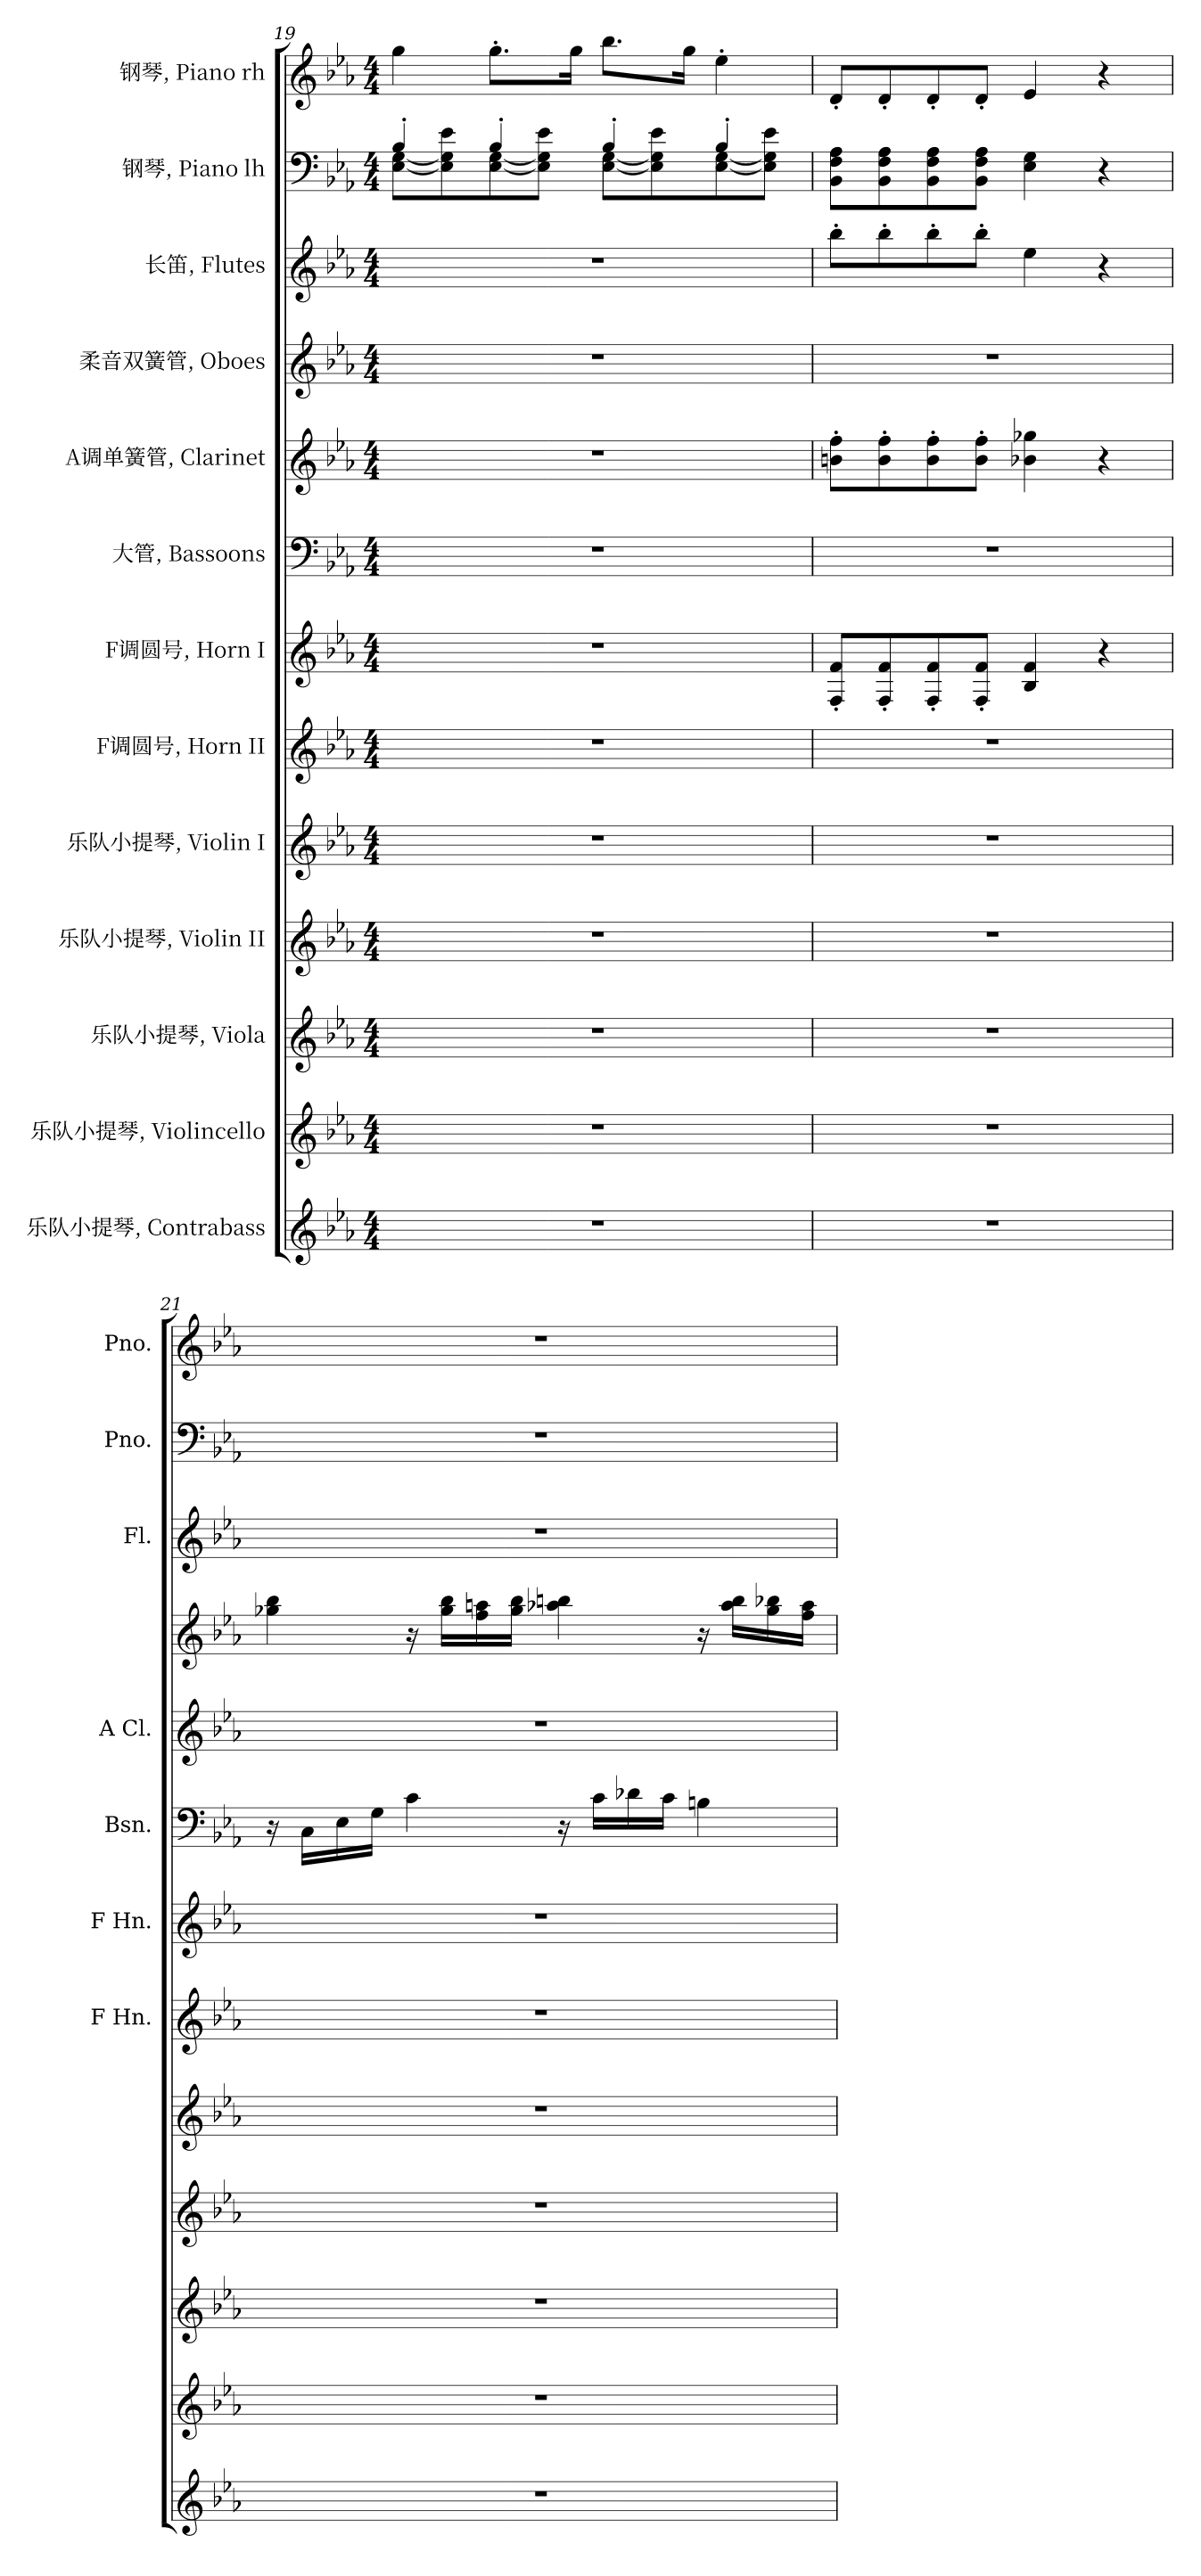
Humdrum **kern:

**kern	**kern	**kern	**kern	**kern	**kern	**kern	**kern	**kern	**kern	**kern	**kern	**kern
*part13	*part12	*part11	*part10	*part9	*part8	*part7	*part6	*part5	*part4	*part3	*part2	*part1
*staff13	*staff12	*staff11	*staff10	*staff9	*staff8	*staff7	*staff6	*staff5	*staff4	*staff3	*staff2	*staff1
*I"乐队小提琴, Contrabass	*I"乐队小提琴, Violincello	*I"乐队小提琴, Viola	*I"乐队小提琴, Violin II	*I"乐队小提琴, Violin I	*I"F调圆号, Horn II	*I"F调圆号, Horn I	*I"大管, Bassoons	*I"A调单簧管, Clarinet	*I"柔音双簧管, Oboes	*I"长笛, Flutes	*I"钢琴, Piano lh	*I"钢琴, Piano rh
*	*	*	*	*	*I'F Hn.	*I'F Hn.	*I'Bsn.	*I'A Cl.	*	*I'Fl.	*I'Pno.	*I'Pno.
*clefG2	*clefG2	*clefG2	*clefG2	*clefG2	*clefG2	*clefG2	*clefF4	*clefG2	*clefG2	*clefG2	*clefF4	*clefG2
*	*	*	*	*	*ITrd4c7	*ITrd4c7	*	*ITrd2c3	*ITrd2c3	*	*	*
*k[b-e-a-]	*k[b-e-a-]	*k[b-e-a-]	*k[b-e-a-]	*k[b-e-a-]	*k[b-e-a-d-]	*k[b-e-a-d-]	*k[b-e-a-]	*k[]	*k[]	*k[b-e-a-]	*k[b-e-a-]	*k[b-e-a-]
*M4/4	*M4/4	*M4/4	*M4/4	*M4/4	*M4/4	*M4/4	*M4/4	*M4/4	*M4/4	*M4/4	*M4/4	*M4/4
=19	=19	=19	=19	=19	=19	=19	=19	=19	=19	=19	=19	=19
*	*	*	*	*	*	*	*	*	*	*	*^	*
1r	1r	1r	1r	1r	1r	1r	1r	1r	1r	1r	4B-'/	[8E-\ [8G\L	4gg\
.	.	.	.	.	.	.	.	.	.	.	.	8E-\] 8G\] 8e-\	.
.	.	.	.	.	.	.	.	.	.	.	4B-'/	[8E-\ [8G\	8.gg'\L
.	.	.	.	.	.	.	.	.	.	.	.	8E-\] 8G\] 8e-\J	.
.	.	.	.	.	.	.	.	.	.	.	.	.	16gg\Jk
.	.	.	.	.	.	.	.	.	.	.	4B-'/	[8E-\ [8G\L	8.bb-\L
.	.	.	.	.	.	.	.	.	.	.	.	8E-\] 8G\] 8e-\	.
.	.	.	.	.	.	.	.	.	.	.	.	.	16gg\Jk
.	.	.	.	.	.	.	.	.	.	.	4B-'/	[8E-\ [8G\	4ee-'\
.	.	.	.	.	.	.	.	.	.	.	.	8E-\] 8G\] 8e-\J	.
*	*	*	*	*	*	*	*	*	*	*	*v	*v	*
!!LO:PB:g=z
=20	=20	=20	=20	=20	=20	=20	=20	=20	=20	=20	=20	=20
1r	1r	1r	1r	1r	1r	8BB-/' 8B-/'L	1r	8g#X\' 8dd\'L	1r	8bb-'\L	8BB-\ 8F\ 8A-\L	8d'/L
.	.	.	.	.	.	8BB-/' 8B-/'	.	8g#\' 8dd\'	.	8bb-'\	8BB-\ 8F\ 8A-\	8d'/
.	.	.	.	.	.	8BB-/' 8B-/'	.	8g#\' 8dd\'	.	8bb-'\	8BB-\ 8F\ 8A-\	8d'/
.	.	.	.	.	.	8BB-/' 8B-/'J	.	8g#\' 8dd\'J	.	8bb-'\J	8BB-\ 8F\ 8A-\J	8d'/J
.	.	.	.	.	.	4E-/ 4B-/	.	4gn\ 4ee-X\	.	4ee-\	4E-\ 4G\	4e-/
.	.	.	.	.	.	4r	.	4r	.	4r	4r	4r
=21	=21	=21	=21	=21	=21	=21	=21	=21	=21	=21	=21	=21
1r	1r	1r	1r	1r	1r	1r	16r	1r	4ee-X\ 4gg\	1r	1r	1r
.	.	.	.	.	.	.	16C\LL	.	.	.	.	.
.	.	.	.	.	.	.	16E-\	.	.	.	.	.
.	.	.	.	.	.	.	16G\JJ	.	.	.	.	.
.	.	.	.	.	.	.	4c\	.	16r	.	.	.
.	.	.	.	.	.	.	.	.	16ee-\ 16gg\LL	.	.	.
.	.	.	.	.	.	.	.	.	16dd\ 16ff#X\	.	.	.
.	.	.	.	.	.	.	.	.	16ee-\ 16gg\JJ	.	.	.
.	.	.	.	.	.	.	16r	.	4ffn\ 4gg#X\	.	.	.
.	.	.	.	.	.	.	16c\LL	.	.	.	.	.
.	.	.	.	.	.	.	16d-X\	.	.	.	.	.
.	.	.	.	.	.	.	16c\JJ	.	.	.	.	.
.	.	.	.	.	.	.	4Bn\	.	16r	.	.	.
.	.	.	.	.	.	.	.	.	16ff\ 16gg#\LL	.	.	.
.	.	.	.	.	.	.	.	.	16ee-\ 16ggn\	.	.	.
.	.	.	.	.	.	.	.	.	16dd\ 16ff\JJ	.	.	.
=	=	=	=	=	=	=	=	=	=	=	=	=
*-	*-	*-	*-	*-	*-	*-	*-	*-	*-	*-	*-	*-
